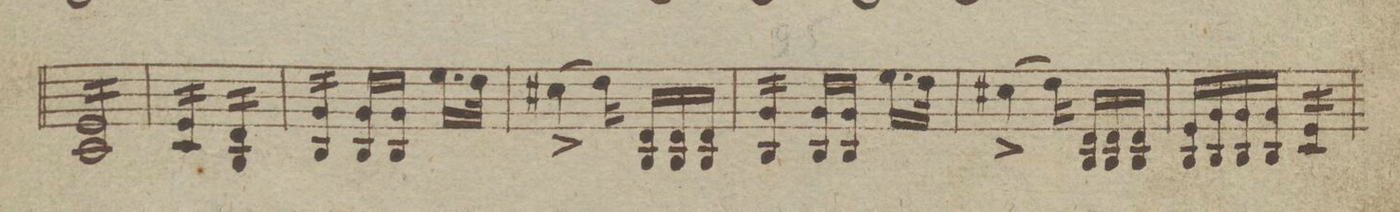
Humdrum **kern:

**kern	**dynam
*I"Violino Secondo	*
*clefG2	*
*k[b-e-]	*
*M2/4	*
16c/LL 16e-	.
16c/ 16e-	.
16c/ 16e-	.
16c/ 16e-	.
16c/ 16e-	.
16c/ 16e-	.
16c/ 16e-	.
16c/JJ 16e-	.
=90	=90
16c/LL 16e-	.
16c/ 16e-	.
16c/ 16e-	.
16c/JJ 16e-	.
16B-/LL 16d	.
16B-/ 16d	.
16B-/ 16d	.
16B-/JJ 16d	.
=91	=91
16B-/LL 16g	.
16B-/ 16g	.
16B-/ 16g	.
16B-/JJ 16g	.
*Xtremolo	*
16B-/LL 16g	.
16B-/JJ 16g	.
16.ee-\LL	.
32dd\JJk	.
=92	=92
(4cc#X^<\	.
16dd\)	.
16B-/LL 16d	.
16B-/ 16d	.
16B-/JJ 16d	.
=93	=93
*tremolo	*
16B-/LL 16g	.
16B-/ 16g	.
16B-/ 16g	.
16B-/JJ 16g	.
*Xtremolo	*
16B-/LL 16g	.
16B-/JJ 16g	.
16.ee-\LL	.
32dd\JJk	.
=94	=94
(4cc#X^<\	.
16dd\)	.
16B-/LL 16d	.
16B-/ 16d	.
16B-/JJ 16d	.
=95	=95
16B-/LL 16e-	.
16B-/ 16g	.
16B-/ 16g	.
16B-/JJ 16g	.
*tremolo	*
16c/LL 16e-	.
16c/ 16e-	.
16c/ 16e-	.
16c/JJ 16e-	.
=96	=96
*-	*-
